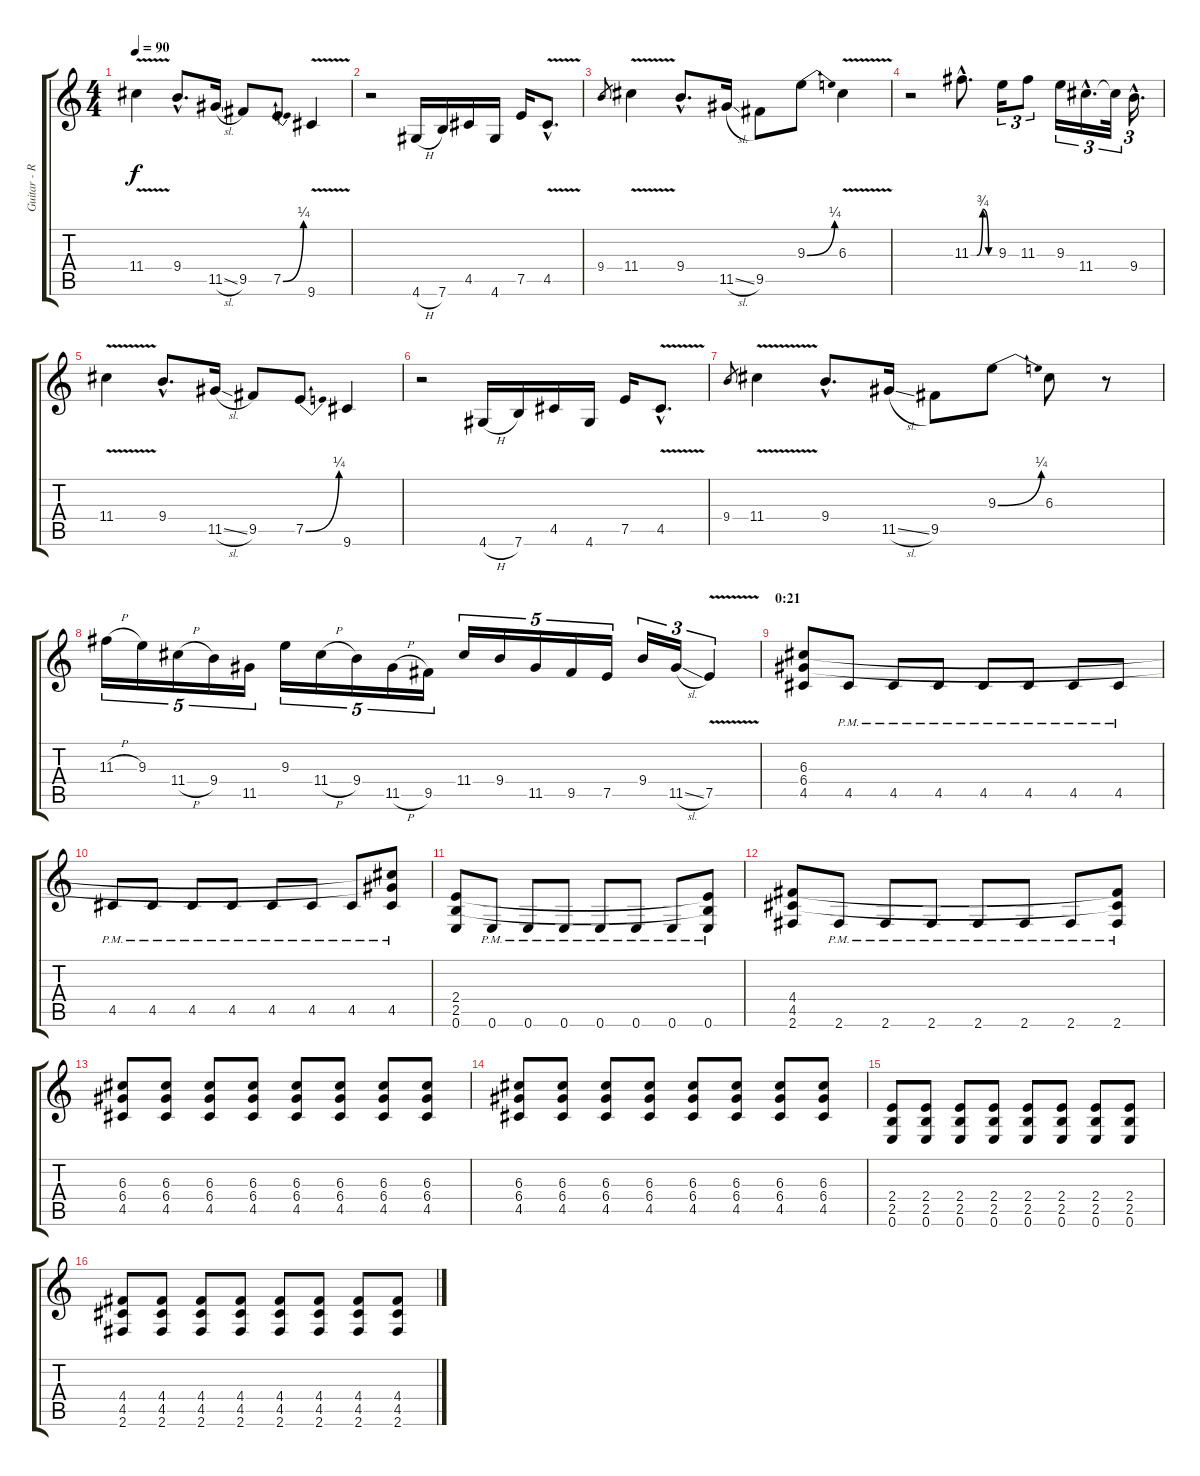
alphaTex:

\track ("Guitar - Rhytm" "Guitar - R") {instrument distortionguitar}
\staff {score tabs}
\tuning (E4 B3 G3 D3 A2 E2) {hide}
\ts (4 4)
\tempo 90
\clef g2
\ks c
11.4{v}.4{dy f volume 16 instrument overdrivenguitar} 9.4{hac}.8{d} 11.5{sl}.16 9.5.8 7.5{be (bend 0 0 60 1)}.8 9.6{v}.4 |
r.2 4.6{h}.16 7.6.16 4.5.16 4.6.16 7.5.16 4.5{v hac}.8{d} |
9.4.8{gr} 11.4{v}.4 9.4{hac}.8{d} 11.5{sl}.16 9.5.8 9.3{be (bend 0 0 60 1)}.8 6.3{v}.4 |
r.2 11.3{be (custom 0 0 15 0 30 3 45 0 60 0) hac}.8{d} 9.3.16{tu (3 2)} 11.3.8{tu (3 2)} 9.3.16{tu (3 2)} 11.4{hac}.16{d tu (3 2)} 11.4{t}.32{tu (3 2)} 9.4{hac}.16{d tu (3 2)} |
11.4{v}.4 9.4{hac}.8{d} 11.5{sl}.16 9.5.8 7.5{be (bend 0 0 60 1)}.8 9.6.4 |
r.2 4.6{h}.16 7.6.16 4.5.16 4.6.16 7.5.16 4.5{v hac}.8{d} |
9.4.8{gr} 11.4{v}.4 9.4{hac}.8{d} 11.5{sl}.16 9.5.8 9.3{be (bend 0 0 60 1)}.8 6.3.8 r.8 |
11.3{h}.16{tu (5 4)} 9.3.16{tu (5 4)} 11.4{h}.16{tu (5 4)} 9.4.16{tu (5 4)} 11.5.16{tu (5 4)} 9.3.16{tu (5 4)} 11.4{h}.16{tu (5 4)} 9.4.16{tu (5 4)} 11.5{h}.16{tu (5 4)} 9.5.16{tu (5 4)} 11.4.16{tu (5 4)} 9.4.16{tu (5 4)} 11.5.16{tu (5 4)} 9.5.16{tu (5 4)} 7.5.16{tu (5 4)} 9.4.16{tu (3 2)} 11.5{sl}.16{tu (3 2)} 7.5{v}.4{tu (3 2)} |
\section ("" "0:21")
(6.3 6.4 4.5).8{volume 11 instrument distortionguitar} 4.5{pm}.8 4.5{pm}.8 4.5{pm}.8 4.5{pm}.8 4.5{pm}.8 4.5{pm}.8 4.5{pm}.8 |
4.5{pm}.8 4.5{pm}.8 4.5{pm}.8 4.5{pm}.8 4.5{pm}.8 4.5{pm}.8 4.5{pm}.8 (6.3{t} 6.4{t} 4.5{pm}).8 |
(2.4 2.5 0.6).8 0.6{pm}.8 0.6{pm}.8 0.6{pm}.8 0.6{pm}.8 0.6{pm}.8 0.6{pm}.8 (2.4{t} 2.5{t} 0.6{pm}).8 |
(4.4 4.5 2.6).8 2.6{pm}.8 2.6{pm}.8 2.6{pm}.8 2.6{pm}.8 2.6{pm}.8 2.6{pm}.8 (4.4{t} 4.5{t} 2.6{pm}).8 |
(6.3 6.4 4.5).8 (6.3 6.4 4.5).8 (6.3 6.4 4.5).8 (6.3 6.4 4.5).8 (6.3 6.4 4.5).8 (6.3 6.4 4.5).8 (6.3 6.4 4.5).8 (6.3 6.4 4.5).8 |
(6.3 6.4 4.5).8 (6.3 6.4 4.5).8 (6.3 6.4 4.5).8 (6.3 6.4 4.5).8 (6.3 6.4 4.5).8 (6.3 6.4 4.5).8 (6.3 6.4 4.5).8 (6.3 6.4 4.5).8 |
(2.4 2.5 0.6).8 (2.4 2.5 0.6).8 (2.4 2.5 0.6).8 (2.4 2.5 0.6).8 (2.4 2.5 0.6).8 (2.4 2.5 0.6).8 (2.4 2.5 0.6).8 (2.4 2.5 0.6).8 |
(4.4 4.5 2.6).8 (4.4 4.5 2.6).8 (4.4 4.5 2.6).8 (4.4 4.5 2.6).8 (4.4 4.5 2.6).8 (4.4 4.5 2.6).8 (4.4 4.5 2.6).8 (4.4 4.5 2.6).8
